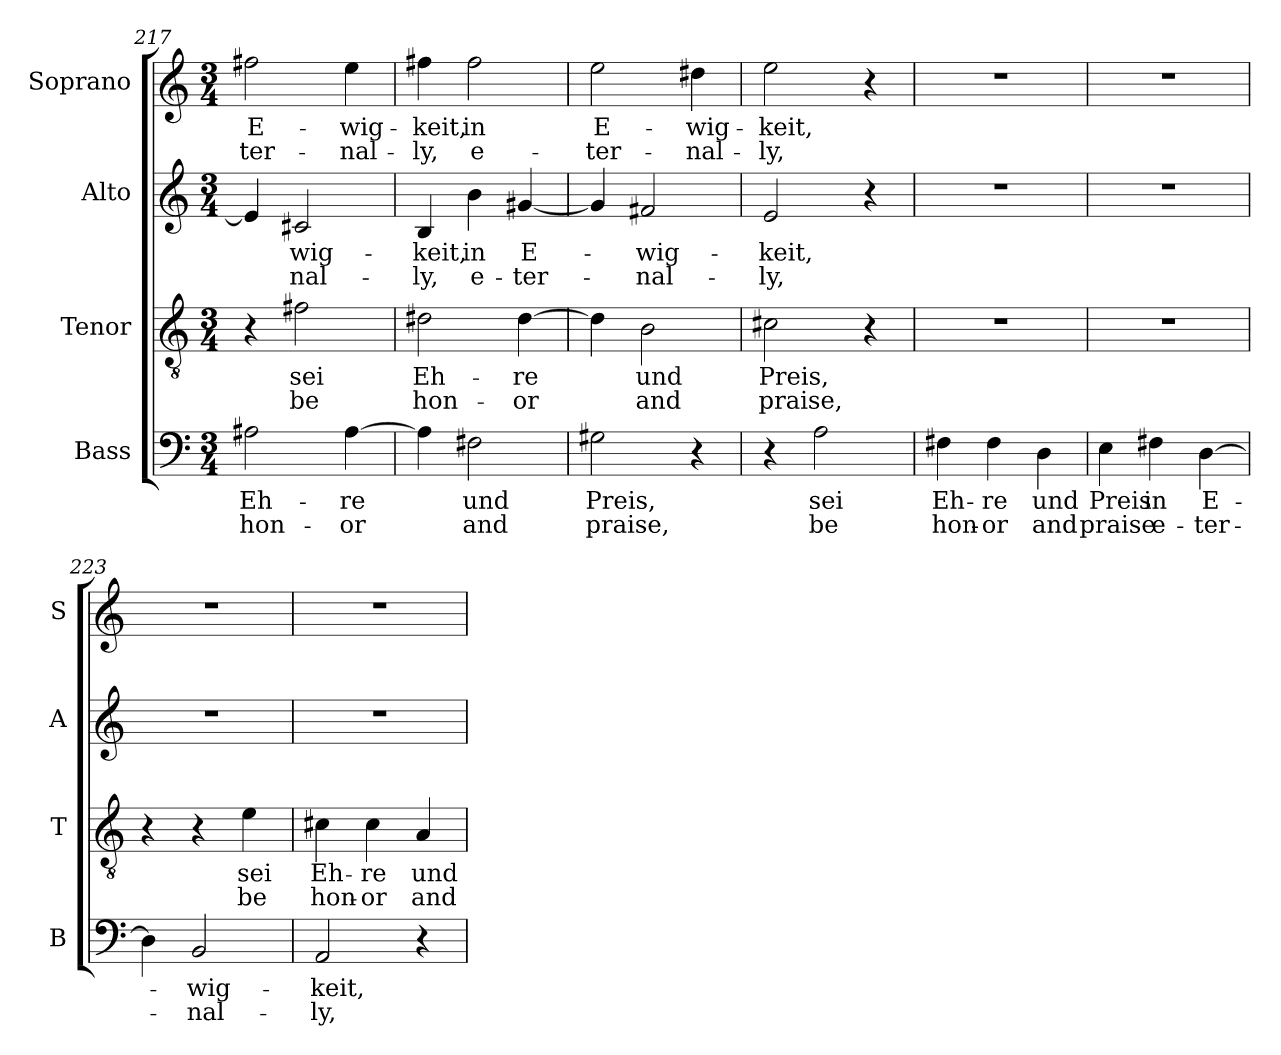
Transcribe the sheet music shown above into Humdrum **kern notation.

**kern	**text	**text	**kern	**text	**text	**kern	**text	**text	**kern	**text	**text
*part4	*part4	*part4	*part3	*part3	*part3	*part2	*part2	*part2	*part1	*part1	*part1
*staff4	*staff4	*staff4	*staff3	*staff3	*staff3	*staff2	*staff2	*staff2	*staff1	*staff1	*staff1
*I"Bass	*	*	*I"Tenor	*	*	*I"Alto	*	*	*I"Soprano	*	*
*I'B	*	*	*I'T	*	*	*I'A	*	*	*I'S	*	*
*clefF4	*	*	*clefGv2	*	*	*clefG2	*	*	*clefG2	*	*
*k[]	*	*	*k[]	*	*	*k[]	*	*	*k[]	*	*
*C:	*	*	*C:	*	*	*C:	*	*	*C:	*	*
*M3/4	*	*	*M3/4	*	*	*M3/4	*	*	*M3/4	*	*
=217	=217	=217	=217	=217	=217	=217	=217	=217	=217	=217	=217
!	!LO:LY:b	!LO:LY:b	!	!	!	!	!	!	!	!	!
!	!	!	!	!	!	!	!	!	!	!LO:LY:b	!LO:LY:b
2A#X\	Eh-	hon-	4r	.	.	4e/]	.	.	2ff#X\	E-	-ter-
!	!	!	!	!LO:LY:b	!LO:LY:b	!	!	!	!	!	!
!	!	!	!	!	!	!	!LO:LY:b	!LO:LY:b	!	!	!
.	.	.	2f#X\	sei	be	2c#X/	-wig-	-nal-	.	.	.
!	!LO:LY:b	!LO:LY:b	!	!	!	!	!	!	!	!	!
!	!	!	!	!	!	!	!	!	!	!LO:LY:b	!LO:LY:b
[4A#\	-re	-or	.	.	.	.	.	.	4ee\	-wig-	-nal-
=218	=218	=218	=218	=218	=218	=218	=218	=218	=218	=218	=218
!	!	!	!	!LO:LY:b	!LO:LY:b	!	!	!	!	!	!
!	!	!	!	!	!	!	!LO:LY:b	!LO:LY:b	!	!	!
!	!	!	!	!	!	!	!	!	!	!LO:LY:b	!LO:LY:b
4A#\]	.	.	2d#X\	Eh-	hon-	4B/	-keit,	-ly,	4ff#X\	-keit,	-ly,
!	!LO:LY:b	!LO:LY:b	!	!	!	!	!	!	!	!	!
!	!	!	!	!	!	!	!LO:LY:b	!LO:LY:b	!	!	!
!	!	!	!	!	!	!	!	!	!	!LO:LY:b	!LO:LY:b
2F#X\	und	and	.	.	.	4b\	in	e-	2ff#\	in	e-
!	!	!	!	!LO:LY:b	!LO:LY:b	!	!	!	!	!	!
!	!	!	!	!	!	!	!LO:LY:b	!LO:LY:b	!	!	!
.	.	.	[4d#\	-re	-or	[4g#X/	E-	-ter-	.	.	.
=219	=219	=219	=219	=219	=219	=219	=219	=219	=219	=219	=219
!	!LO:LY:b	!LO:LY:b	!	!	!	!	!	!	!	!	!
!	!	!	!	!	!	!	!	!	!	!LO:LY:b	!LO:LY:b
2G#X\	Preis,	praise,	4d#\]	.	.	4g#/]	.	.	2ee\	E-	-ter-
!	!	!	!	!LO:LY:b	!LO:LY:b	!	!	!	!	!	!
!	!	!	!	!	!	!	!LO:LY:b	!LO:LY:b	!	!	!
.	.	.	2B\	und	and	2f#X/	-wig-	-nal-	.	.	.
!	!	!	!	!	!	!	!	!	!	!LO:LY:b	!LO:LY:b
4r	.	.	.	.	.	.	.	.	4dd#X\	-wig-	-nal-
=220	=220	=220	=220	=220	=220	=220	=220	=220	=220	=220	=220
!	!	!	!	!LO:LY:b	!LO:LY:b	!	!	!	!	!	!
!	!	!	!	!	!	!	!LO:LY:b	!LO:LY:b	!	!	!
!	!	!	!	!	!	!	!	!	!	!LO:LY:b	!LO:LY:b
4r	.	.	2c#X\	Preis,	praise,	2e/	-keit,	-ly,	2ee\	-keit,	-ly,
!	!LO:LY:b	!LO:LY:b	!	!	!	!	!	!	!	!	!
2A\	sei	be	.	.	.	.	.	.	.	.	.
.	.	.	4r	.	.	4r	.	.	4r	.	.
!!LO:PB:g=z
=221	=221	=221	=221	=221	=221	=221	=221	=221	=221	=221	=221
!	!LO:LY:b	!LO:LY:b	!	!	!	!	!	!	!	!	!
4F#X\	Eh-	hon-	2.r	.	.	2.r	.	.	2.r	.	.
!	!LO:LY:b	!LO:LY:b	!	!	!	!	!	!	!	!	!
4F#\	-re	-or	.	.	.	.	.	.	.	.	.
!	!LO:LY:b	!LO:LY:b	!	!	!	!	!	!	!	!	!
4D\	und	and	.	.	.	.	.	.	.	.	.
=222	=222	=222	=222	=222	=222	=222	=222	=222	=222	=222	=222
!	!LO:LY:b	!LO:LY:b	!	!	!	!	!	!	!	!	!
4E\	Preis	praise	2.r	.	.	2.r	.	.	2.r	.	.
!	!LO:LY:b	!LO:LY:b	!	!	!	!	!	!	!	!	!
4F#X\	in	e-	.	.	.	.	.	.	.	.	.
!	!LO:LY:b	!LO:LY:b	!	!	!	!	!	!	!	!	!
[4D\	E-	-ter-	.	.	.	.	.	.	.	.	.
=223	=223	=223	=223	=223	=223	=223	=223	=223	=223	=223	=223
4D\]	.	.	4r	.	.	2.r	.	.	2.r	.	.
!	!LO:LY:b	!LO:LY:b	!	!	!	!	!	!	!	!	!
2BB/	-wig-	-nal-	4r	.	.	.	.	.	.	.	.
!	!	!	!	!LO:LY:b	!LO:LY:b	!	!	!	!	!	!
.	.	.	4e\	sei	be	.	.	.	.	.	.
=224	=224	=224	=224	=224	=224	=224	=224	=224	=224	=224	=224
!	!LO:LY:b	!LO:LY:b	!	!	!	!	!	!	!	!	!
!	!	!	!	!LO:LY:b	!LO:LY:b	!	!	!	!	!	!
2AA/	-keit,	-ly,	4c#X\	Eh-	hon-	2.r	.	.	2.r	.	.
!	!	!	!	!LO:LY:b	!LO:LY:b	!	!	!	!	!	!
.	.	.	4c#\	-re	-or	.	.	.	.	.	.
!	!	!	!	!LO:LY:b	!LO:LY:b	!	!	!	!	!	!
4r	.	.	4A/	und	and	.	.	.	.	.	.
=	=	=	=	=	=	=	=	=	=	=	=
*-	*-	*-	*-	*-	*-	*-	*-	*-	*-	*-	*-
